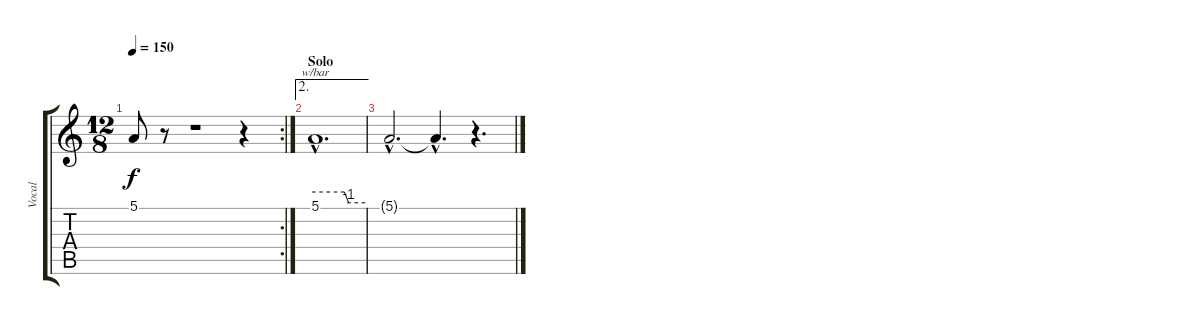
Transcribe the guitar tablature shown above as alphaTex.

\track ("Vocal" "Vocal") {instrument cello}
\staff {score tabs}
\tuning (E4 B3 G3 D3 A2 E2) {hide}
\rc 2
\ts (12 8)
\tempo 150
\clef g2
\ks c
5.1{t}.8{dy f} r.8 r.1 r.4 |
\ae 2
\section ("" "Solo")
5.1{hac}.1{d tbe (custom default 0 0 35 0 40 -4 60 -4)} |
5.1{hac t}.2{d} 5.1{hac t}.4{d} r.4{d}
